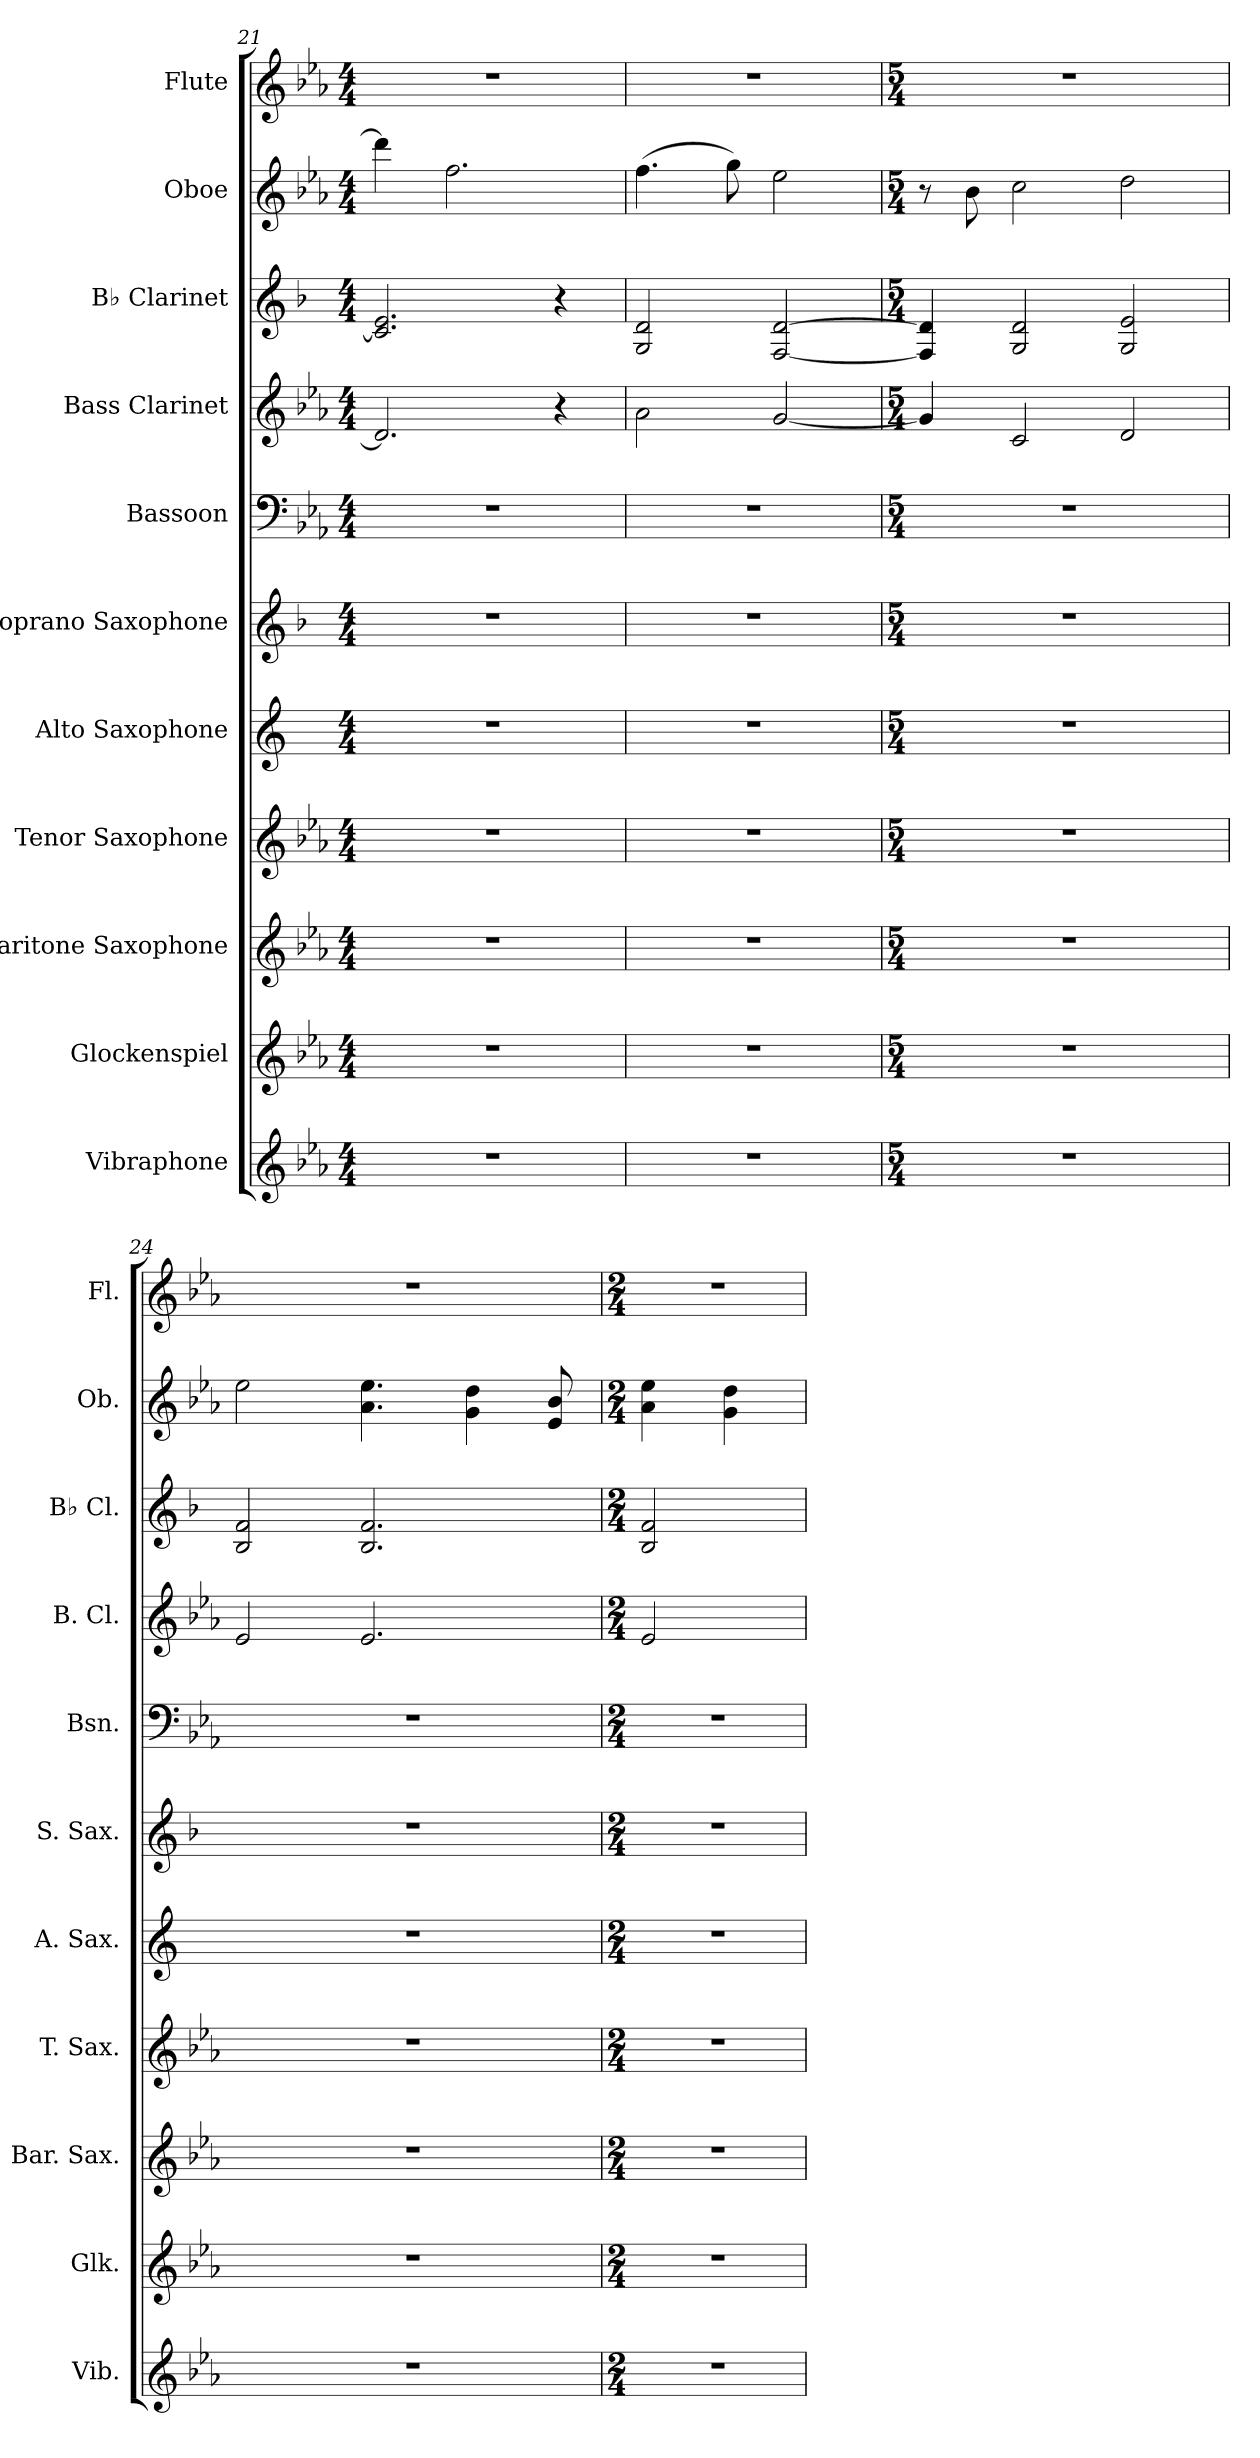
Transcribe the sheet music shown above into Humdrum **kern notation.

**kern	**kern	**kern	**kern	**kern	**kern	**kern	**kern	**kern	**kern	**kern
*part11	*part10	*part9	*part8	*part7	*part6	*part5	*part4	*part3	*part2	*part1
*staff11	*staff10	*staff9	*staff8	*staff7	*staff6	*staff5	*staff4	*staff3	*staff2	*staff1
*I"Vibraphone	*I"Glockenspiel	*I"Baritone Saxophone	*I"Tenor Saxophone	*I"Alto Saxophone	*I"Soprano Saxophone	*I"Bassoon	*I"Bass Clarinet	*I"B♭ Clarinet	*I"Oboe	*I"Flute
*I'Vib.	*I'Glk.	*I'Bar. Sax.	*I'T. Sax.	*I'A. Sax.	*I'S. Sax.	*I'Bsn.	*I'B. Cl.	*I'B♭ Cl.	*I'Ob.	*I'Fl.
*clefG2	*clefG2	*clefG2	*clefG2	*clefG2	*clefG2	*clefF4	*clefG2	*clefG2	*clefG2	*clefG2
*	*ITrd-14c-24	*ITrd12c21	*ITrd8c14	*ITrd5c9	*ITrd1c2	*	*ITrd8c14	*ITrd1c2	*	*
*k[b-e-a-]	*k[b-e-a-]	*k[b-e-a-]	*k[b-e-a-]	*k[b-e-a-]	*k[b-e-a-]	*k[b-e-a-]	*k[b-e-a-]	*k[b-e-a-]	*k[b-e-a-]	*k[b-e-a-]
*M4/4	*M4/4	*M4/4	*M4/4	*M4/4	*M4/4	*M4/4	*M4/4	*M4/4	*M4/4	*M4/4
=21	=21	=21	=21	=21	=21	=21	=21	=21	=21	=21
1r	1r	1r	1r	1r	1r	1r	2.D/]	2.B-/] 2.d/	4ddd\]	1r
.	.	.	.	.	.	.	.	.	2.ff\	.
.	.	.	.	.	.	.	4r	4r	.	.
=22	=22	=22	=22	=22	=22	=22	=22	=22	=22	=22
1r	1r	1r	1r	1r	1r	1r	2A-\	2F/ 2c/	(4.ff\	1r
.	.	.	.	.	.	.	.	.	8gg\)	.
.	.	.	.	.	.	.	[2G/	[2E-/ [2c/	2ee-\	.
!!LO:PB:g=z
=23	=23	=23	=23	=23	=23	=23	=23	=23	=23	=23
*M5/4	*M5/4	*M5/4	*M5/4	*M5/4	*M5/4	*M5/4	*M5/4	*M5/4	*M5/4	*M5/4
4%5r	4%5r	4%5r	4%5r	4%5r	4%5r	4%5r	4G/]	4E-/] 4c/]	8r	4%5r
.	.	.	.	.	.	.	.	.	8b-\	.
.	.	.	.	.	.	.	2C/	2F/ 2c/	2cc\	.
.	.	.	.	.	.	.	2D/	2F/ 2d/	2dd\	.
=24	=24	=24	=24	=24	=24	=24	=24	=24	=24	=24
4%5r	4%5r	4%5r	4%5r	4%5r	4%5r	4%5r	2E-/	2A-/ 2e-/	2ee-\	4%5r
.	.	.	.	.	.	.	2.E-/	2.A-/ 2.e-/	4.a-\ 4.ee-\	.
.	.	.	.	.	.	.	.	.	4g\ 4dd\	.
.	.	.	.	.	.	.	.	.	8e-/ 8b-/	.
=25	=25	=25	=25	=25	=25	=25	=25	=25	=25	=25
*M2/4	*M2/4	*M2/4	*M2/4	*M2/4	*M2/4	*M2/4	*M2/4	*M2/4	*M2/4	*M2/4
2r	2r	2r	2r	2r	2r	2r	2E-/	2A-/ 2e-/	4a-\ 4ee-\	2r
.	.	.	.	.	.	.	.	.	4g\ 4dd\	.
=	=	=	=	=	=	=	=	=	=	=
*-	*-	*-	*-	*-	*-	*-	*-	*-	*-	*-
